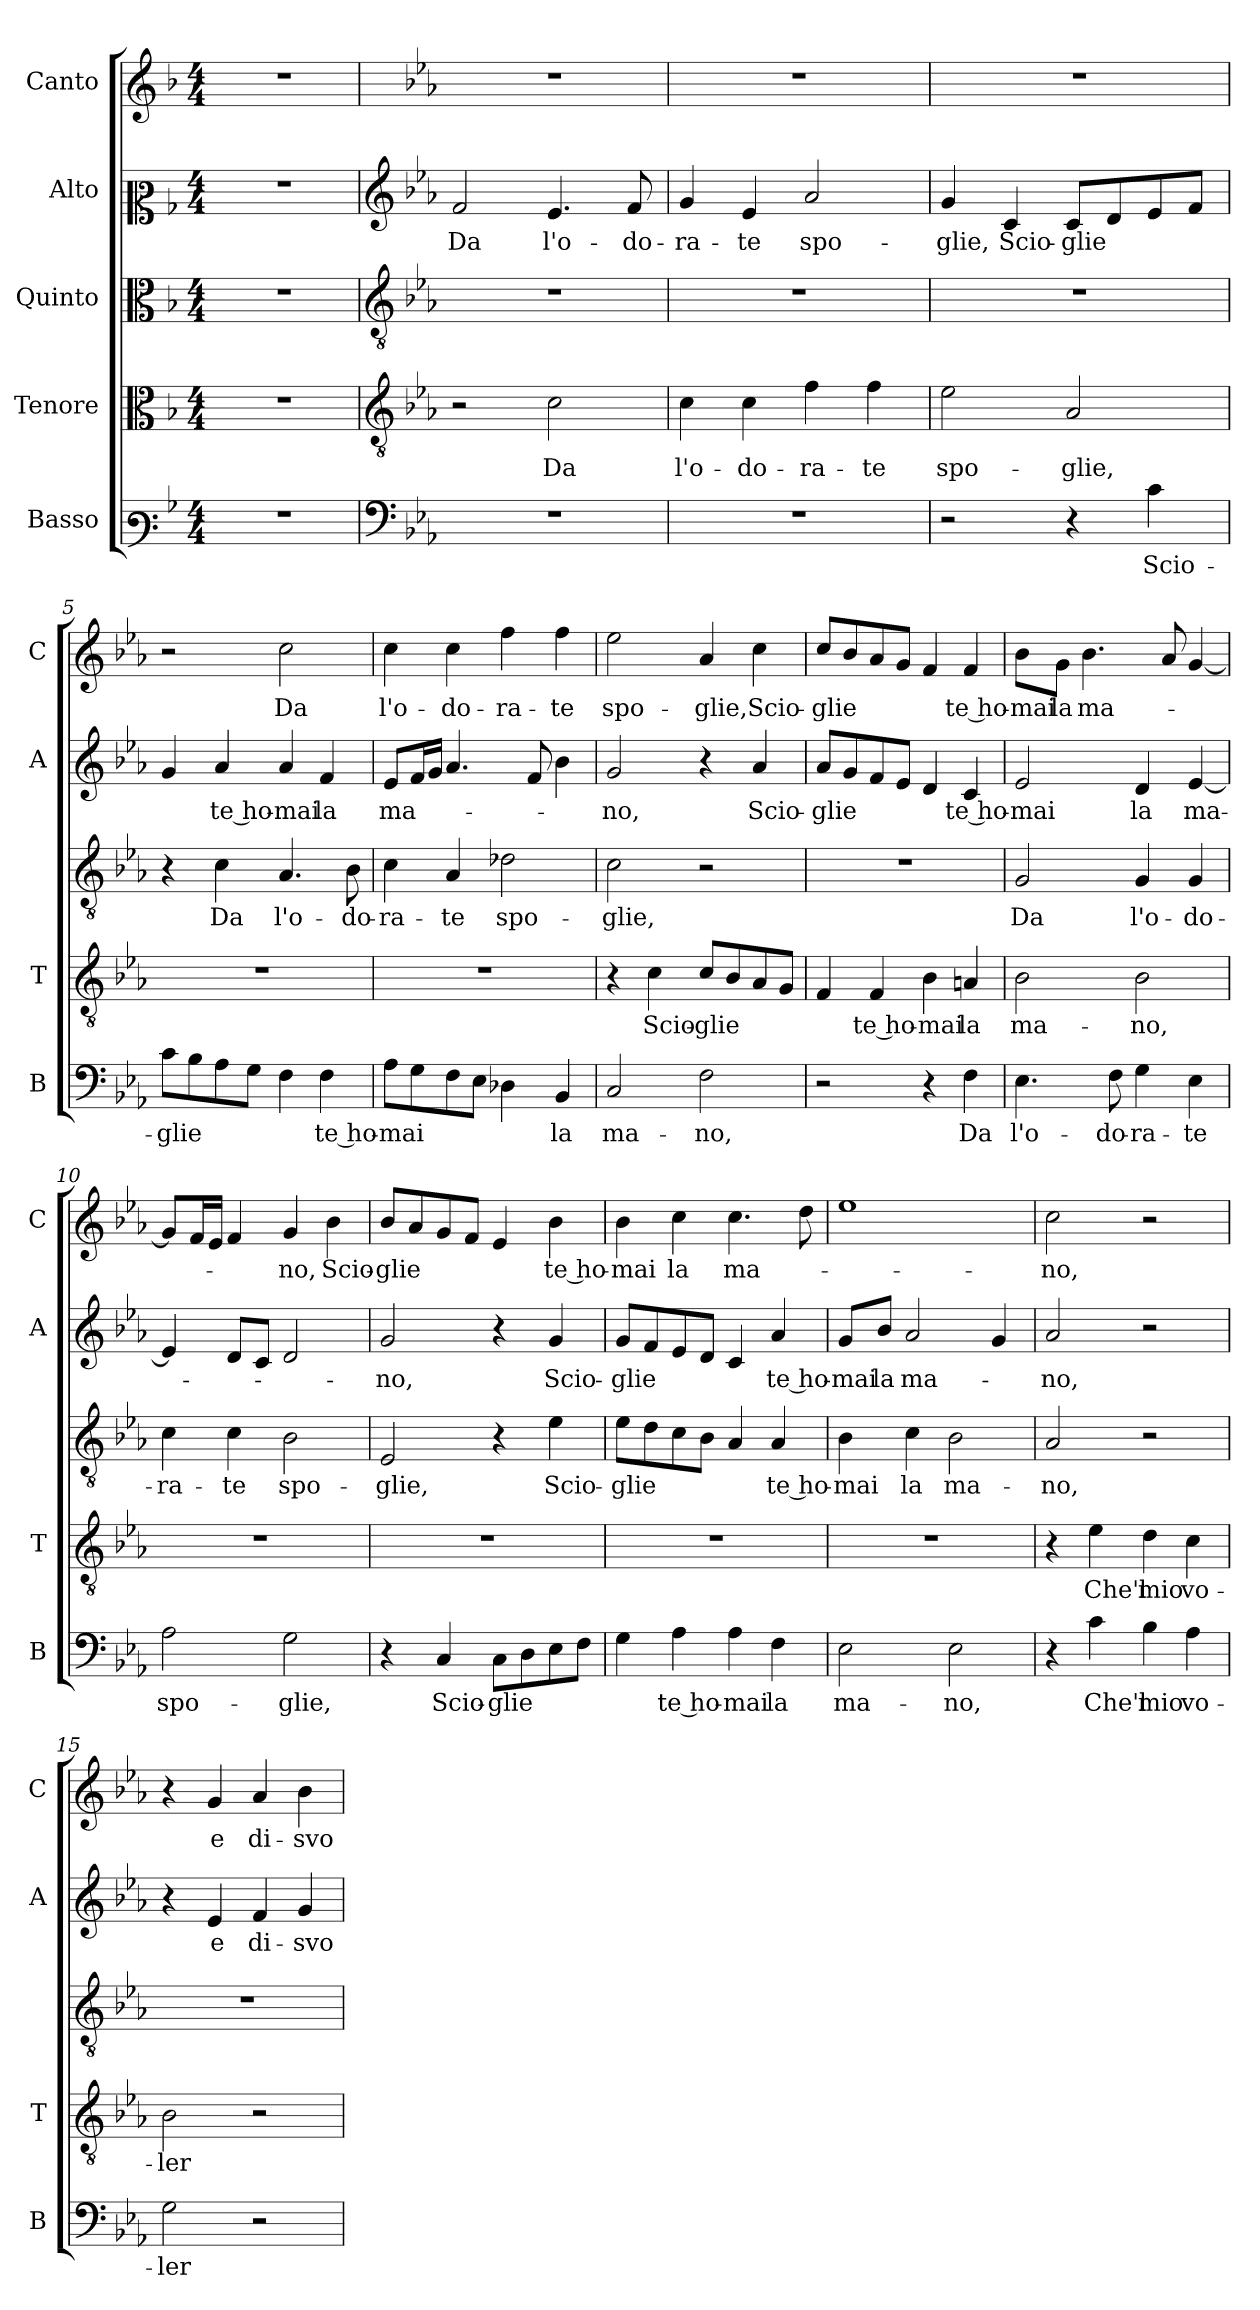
**kern	**text	**kern	**text	**kern	**text	**kern	**text	**kern	**text
*part5	*part5	*part4	*part4	*part3	*part3	*part2	*part2	*part1	*part1
*staff5	*staff5	*staff4	*staff4	*staff3	*staff3	*staff2	*staff2	*staff1	*staff1
*I"Basso	*	*I"Tenore	*	*I"Quinto	*	*I"Alto	*	*I"Canto	*
*I'B	*	*I'T	*	*	*	*I'A	*	*I'C	*
*clefF3	*	*clefC3	*	*clefC3	*	*clefC2	*	*clefG2	*
*k[b-]	*	*k[b-]	*	*k[b-]	*	*k[b-]	*	*k[b-]	*
*F:	*	*F:	*	*F:	*	*F:	*	*F:	*
*M4/4	*	*M4/4	*	*M4/4	*	*M4/4	*	*M4/4	*
*MM78	*	*MM78	*	*MM78	*	*MM78	*	*MM78	*
=1	=1	=1	=1	=1	=1	=1	=1	=1	=1
1r	.	1r	.	1r	.	1r	.	1r	.
=2	=2	=2	=2	=2	=2	=2	=2	=2	=2
*clefF4	*	*clefGv2	*	*clefGv2	*	*clefG2	*	*	*
*k[b-e-a-]	*	*k[b-e-a-]	*	*k[b-e-a-]	*	*k[b-e-a-]	*	*k[b-e-a-]	*
*E-:	*	*E-:	*	*E-:	*	*E-:	*	*E-:	*
!	!	!	!	!	!	!	!LO:LY:b	!	!
1r	.	2r	.	1r	.	2f/	Da	1r	.
!	!	!	!LO:LY:b	!	!	!	!LO:LY:b	!	!
.	.	2c\	Da	.	.	4.e-/	l'o-	.	.
!	!	!	!	!	!	!	!LO:LY:b	!	!
.	.	.	.	.	.	8f/	-do-	.	.
=3	=3	=3	=3	=3	=3	=3	=3	=3	=3
!	!	!	!LO:LY:b	!	!	!	!LO:LY:b	!	!
1r	.	4c\	l'o-	1r	.	4g/	-ra-	1r	.
!	!	!	!LO:LY:b	!	!	!	!LO:LY:b	!	!
.	.	4c\	-do-	.	.	4e-/	-te	.	.
!	!	!	!LO:LY:b	!	!	!	!LO:LY:b	!	!
.	.	4f\	-ra-	.	.	2a-/	spo-	.	.
!	!	!	!LO:LY:b	!	!	!	!	!	!
.	.	4f\	-te	.	.	.	.	.	.
=4	=4	=4	=4	=4	=4	=4	=4	=4	=4
!	!	!	!LO:LY:b	!	!	!	!LO:LY:b	!	!
2r	.	2e-\	spo-	1r	.	4g/	-glie,	1r	.
!	!	!	!	!	!	!	!LO:LY:b	!	!
.	.	.	.	.	.	4c/	Scio-	.	.
!	!	!	!LO:LY:b	!	!	!	!LO:LY:b	!	!
4r	.	2A-/	-glie,	.	.	8c/L	-glie	.	.
.	.	.	.	.	.	8d/	.	.	.
!	!LO:LY:b	!	!	!	!	!	!	!	!
4c\	Scio-	.	.	.	.	8e-/	.	.	.
.	.	.	.	.	.	8f/J	.	.	.
=5	=5	=5	=5	=5	=5	=5	=5	=5	=5
!	!LO:LY:b	!	!	!	!	!	!	!	!
8c\L	-glie	1r	.	4r	.	4g/	.	2r	.
8B-\	.	.	.	.	.	.	.	.	.
!	!	!	!	!	!LO:LY:b	!	!LO:LY:b	!	!
8A-\	.	.	.	4c\	Da	4a-/	te ho-	.	.
8G\J	.	.	.	.	.	.	.	.	.
!	!	!	!	!	!LO:LY:b	!	!LO:LY:b	!	!LO:LY:b
4F\	.	.	.	4.A-/	l'o-	4a-/	-mai	2cc\	Da
!	!LO:LY:b	!	!	!	!	!	!LO:LY:b	!	!
4F\	te ho-	.	.	.	.	4f/	la	.	.
!	!	!	!	!	!LO:LY:b	!	!	!	!
.	.	.	.	8B-\	-do-	.	.	.	.
=6	=6	=6	=6	=6	=6	=6	=6	=6	=6
!	!LO:LY:b	!	!	!	!LO:LY:b	!	!LO:LY:b	!	!LO:LY:b
8A-\L	-mai	1r	.	4c\	-ra-	8e-/L	ma-	4cc\	l'o-
8G\	.	.	.	.	.	16f/L	.	.	.
.	.	.	.	.	.	16g/JJ	.	.	.
!	!	!	!	!	!LO:LY:b	!	!	!	!LO:LY:b
8F\	.	.	.	4A-/	-te	4.a-/	.	4cc\	-do-
8E-\J	.	.	.	.	.	.	.	.	.
!	!	!	!	!	!LO:LY:b	!	!	!	!LO:LY:b
4D-X\	.	.	.	2d-X\	spo-	.	.	4ff\	-ra-
.	.	.	.	.	.	8f/	.	.	.
!	!LO:LY:b	!	!	!	!	!	!	!	!LO:LY:b
4BB-/	la	.	.	.	.	4b-\	.	4ff\	-te
!!LO:LB:g=z
=7	=7	=7	=7	=7	=7	=7	=7	=7	=7
!	!LO:LY:b	!	!	!	!LO:LY:b	!	!LO:LY:b	!	!LO:LY:b
2C/	ma-	4r	.	2c\	-glie,	2g/	-no,	2ee-\	spo-
!	!	!	!LO:LY:b	!	!	!	!	!	!
.	.	4c\	Scio-	.	.	.	.	.	.
!	!LO:LY:b	!	!LO:LY:b	!	!	!	!	!	!LO:LY:b
2F\	-no,	8c/L	-glie	2r	.	4r	.	4a-/	-glie,
.	.	8B-/	.	.	.	.	.	.	.
!	!	!	!	!	!	!	!LO:LY:b	!	!LO:LY:b
.	.	8A-/	.	.	.	4a-/	Scio-	4cc\	Scio-
.	.	8G/J	.	.	.	.	.	.	.
=8	=8	=8	=8	=8	=8	=8	=8	=8	=8
!	!	!	!	!	!	!	!LO:LY:b	!	!LO:LY:b
2r	.	4F/	.	1r	.	8a-/L	-glie	8cc/L	-glie
.	.	.	.	.	.	8g/	.	8b-/	.
!	!	!	!LO:LY:b	!	!	!	!	!	!
.	.	4F/	te ho-	.	.	8f/	.	8a-/	.
.	.	.	.	.	.	8e-/J	.	8g/J	.
!	!	!	!LO:LY:b	!	!	!	!	!	!
4r	.	4B-\	-mai	.	.	4d/	.	4f/	.
!	!LO:LY:b	!	!LO:LY:b	!	!	!	!LO:LY:b	!	!LO:LY:b
4F\	Da	4An/	la	.	.	4c/	te ho-	4f/	te ho-
=9	=9	=9	=9	=9	=9	=9	=9	=9	=9
!	!LO:LY:b	!	!LO:LY:b	!	!LO:LY:b	!	!LO:LY:b	!	!LO:LY:b
4.E-\	l'o-	2B-\	ma-	2G/	Da	2e-/	-mai	8b-\L	-mai
!	!	!	!	!	!	!	!	!	!LO:LY:b
.	.	.	.	.	.	.	.	8g\J	la
!	!	!	!	!	!	!	!	!	!LO:LY:b
.	.	.	.	.	.	.	.	4.b-\	ma-
!	!LO:LY:b	!	!	!	!	!	!	!	!
8F\	-do-	.	.	.	.	.	.	.	.
!	!LO:LY:b	!	!LO:LY:b	!	!LO:LY:b	!	!LO:LY:b	!	!
4G\	-ra-	2B-\	-no,	4G/	l'o-	4d/	la	.	.
.	.	.	.	.	.	.	.	8a-/	.
!	!LO:LY:b	!	!	!	!LO:LY:b	!	!LO:LY:b	!	!
4E-\	-te	.	.	4G/	-do-	[4e-/	ma-	[4g/	.
=10	=10	=10	=10	=10	=10	=10	=10	=10	=10
!	!LO:LY:b	!	!	!	!LO:LY:b	!	!	!	!
2A-\	spo-	1r	.	4c\	-ra-	4e-/]	.	8g/L]	.
.	.	.	.	.	.	.	.	16f/L	.
.	.	.	.	.	.	.	.	16e-/JJ	.
!	!	!	!	!	!LO:LY:b	!	!	!	!
.	.	.	.	4c\	-te	8d/L	.	4f/	.
.	.	.	.	.	.	8c/J	.	.	.
!	!LO:LY:b	!	!	!	!LO:LY:b	!	!	!	!LO:LY:b
2G\	-glie,	.	.	2B-\	spo-	2d/	.	4g/	-no,
!	!	!	!	!	!	!	!	!	!LO:LY:b
.	.	.	.	.	.	.	.	4b-\	Scio-
=11	=11	=11	=11	=11	=11	=11	=11	=11	=11
!	!	!	!	!	!LO:LY:b	!	!LO:LY:b	!	!LO:LY:b
4r	.	1r	.	2E-/	-glie,	2g/	-no,	8b-/L	-glie
.	.	.	.	.	.	.	.	8a-/	.
!	!LO:LY:b	!	!	!	!	!	!	!	!
4C/	Scio-	.	.	.	.	.	.	8g/	.
.	.	.	.	.	.	.	.	8f/J	.
!	!LO:LY:b	!	!	!	!	!	!	!	!
8C\L	-glie	.	.	4r	.	4r	.	4e-/	.
8D\	.	.	.	.	.	.	.	.	.
!	!	!	!	!	!LO:LY:b	!	!LO:LY:b	!	!LO:LY:b
8E-\	.	.	.	4e-\	Scio-	4g/	Scio-	4b-\	te ho-
8F\J	.	.	.	.	.	.	.	.	.
=12	=12	=12	=12	=12	=12	=12	=12	=12	=12
!	!	!	!	!	!LO:LY:b	!	!LO:LY:b	!	!LO:LY:b
4G\	.	1r	.	8e-\L	-glie	8g/L	-glie	4b-\	-mai
.	.	.	.	8d\	.	8f/	.	.	.
!	!LO:LY:b	!	!	!	!	!	!	!	!LO:LY:b
4A-\	te ho-	.	.	8c\	.	8e-/	.	4cc\	la
.	.	.	.	8B-\J	.	8d/J	.	.	.
!	!LO:LY:b	!	!	!	!	!	!	!	!LO:LY:b
4A-\	-mai	.	.	4A-/	.	4c/	.	4.cc\	ma-
!	!LO:LY:b	!	!	!	!LO:LY:b	!	!LO:LY:b	!	!
4F\	la	.	.	4A-/	te ho-	4a-/	te ho-	.	.
.	.	.	.	.	.	.	.	8dd\	.
!!LO:PB:g=z
=13	=13	=13	=13	=13	=13	=13	=13	=13	=13
!	!LO:LY:b	!	!	!	!LO:LY:b	!	!LO:LY:b	!	!
2E-\	ma-	1r	.	4B-\	-mai	8g/L	-mai	1ee-	.
!	!	!	!	!	!	!	!LO:LY:b	!	!
.	.	.	.	.	.	8b-/J	la	.	.
!	!	!	!	!	!LO:LY:b	!	!LO:LY:b	!	!
.	.	.	.	4c\	la	2a-/	ma-	.	.
!	!LO:LY:b	!	!	!	!LO:LY:b	!	!	!	!
2E-\	-no,	.	.	2B-\	ma-	.	.	.	.
.	.	.	.	.	.	4g/	.	.	.
=14	=14	=14	=14	=14	=14	=14	=14	=14	=14
!	!	!	!	!	!LO:LY:b	!	!LO:LY:b	!	!LO:LY:b
4r	.	4r	.	2A-/	-no,	2a-/	-no,	2cc\	-no,
!	!LO:LY:b	!	!LO:LY:b	!	!	!	!	!	!
4c\	Che'l	4e-\	Che'l	.	.	.	.	.	.
!	!LO:LY:b	!	!LO:LY:b	!	!	!	!	!	!
4B-\	mio	4d\	mio	2r	.	2r	.	2r	.
!	!LO:LY:b	!	!LO:LY:b	!	!	!	!	!	!
4A-\	vo-	4c\	vo-	.	.	.	.	.	.
=15	=15	=15	=15	=15	=15	=15	=15	=15	=15
!	!LO:LY:b	!	!LO:LY:b	!	!	!	!	!	!
2G\	-ler	2B-\	-ler	1r	.	4r	.	4r	.
!	!	!	!	!	!	!	!LO:LY:b	!	!LO:LY:b
.	.	.	.	.	.	4e-/	e	4g/	e
!	!	!	!	!	!	!	!LO:LY:b	!	!LO:LY:b
2r	.	2r	.	.	.	4f/	di-	4a-/	di-
!	!	!	!	!	!	!	!LO:LY:b	!	!LO:LY:b
.	.	.	.	.	.	4g/	-svo-	4b-\	-svo-
=	=	=	=	=	=	=	=	=	=
*-	*-	*-	*-	*-	*-	*-	*-	*-	*-
